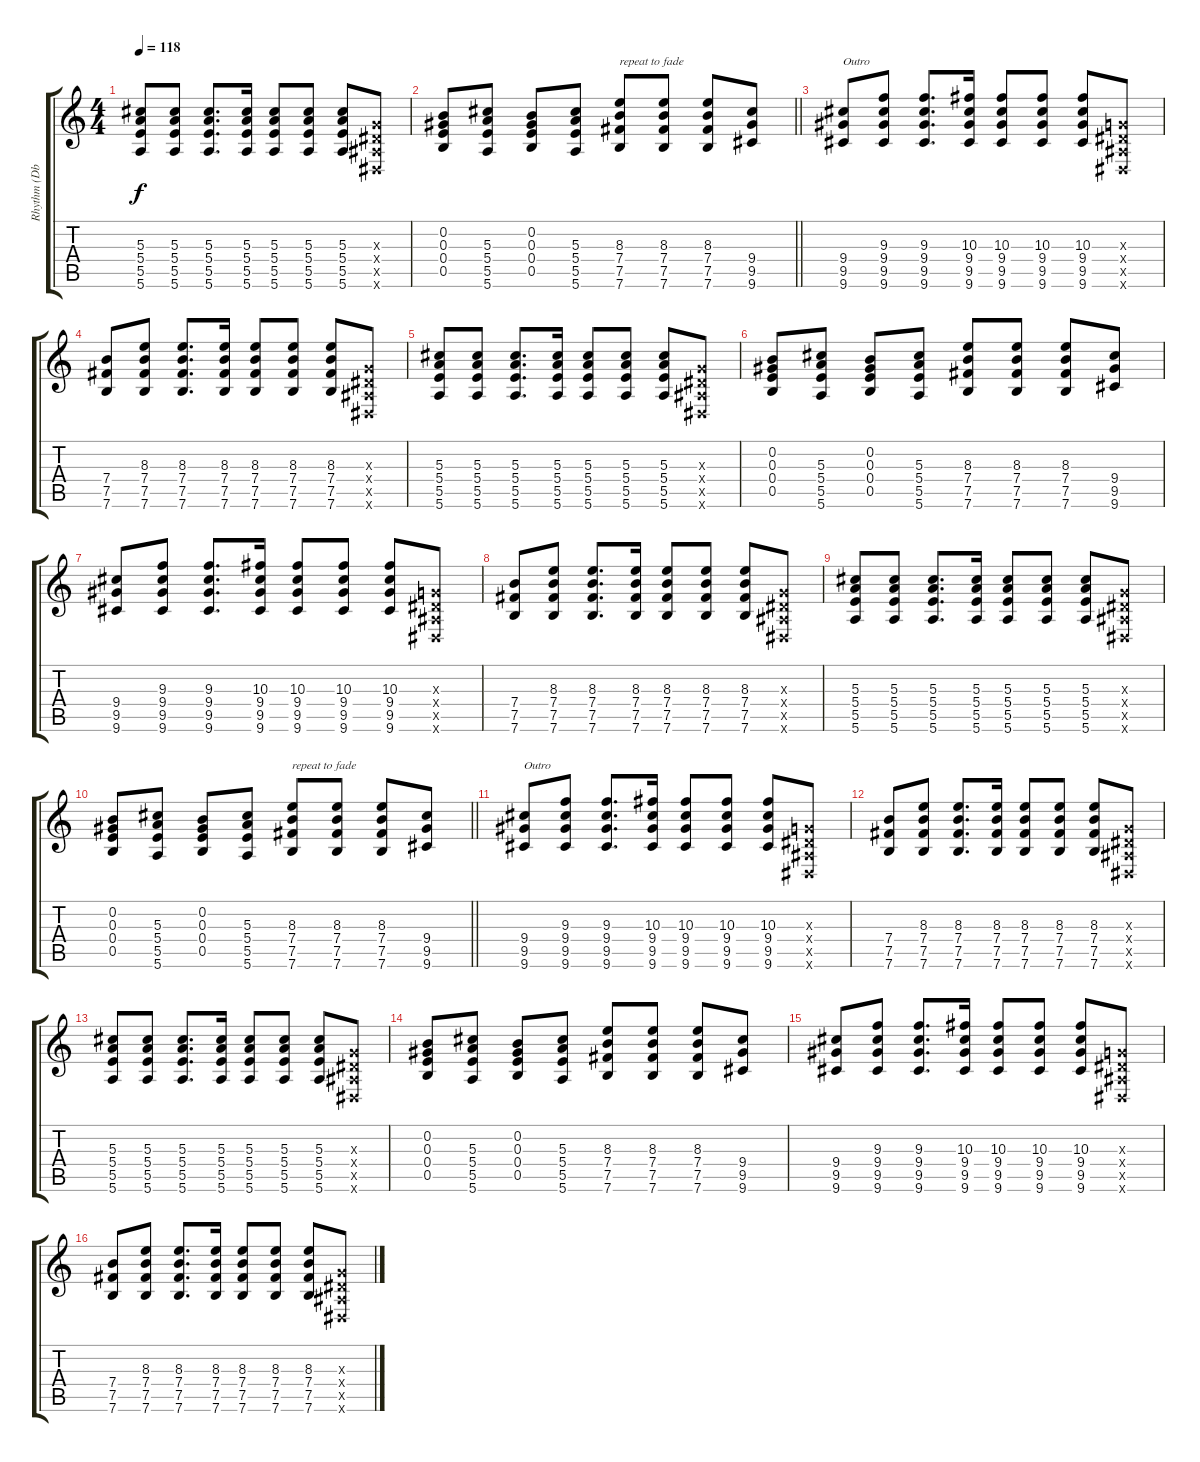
\track ("Rhythm (Dbl Track)" "Rhythm (Db") {instrument electricguitarjazz}
\staff {score tabs}
\tuning (E4 B3 Ab3 E3 B2 E2) {hide}
\ts (4 4)
\tempo 118
\clef g2
\ks c
(5.3 5.4 5.5 5.6).8{dy f} (5.3 5.4 5.5 5.6).8 (5.3 5.4 5.5 5.6).8{d} (5.3 5.4 5.5 5.6).16 (5.3 5.4 5.5 5.6).8 (5.3 5.4 5.5 5.6).8 (5.3 5.4 5.5 5.6).8 (-1.3{x} -1.4{x} -1.5{x} -1.6{x}).8 |
\barLineRight lightlight
(0.2 0.3 0.4 0.5).8 (5.3 5.4 5.5 5.6).8 (0.2 0.3 0.4 0.5).8 (5.3 5.4 5.5 5.6).8 (8.3 7.4 7.5 7.6).8{txt "repeat to fade"} (8.3 7.4 7.5 7.6).8 (8.3 7.4 7.5 7.6).8 (9.4 9.5 9.6).8 |
(9.4 9.5 9.6).8{txt "Outro"} (9.3 9.4 9.5 9.6).8 (9.3 9.4 9.5 9.6).8{d} (10.3 9.4 9.5 9.6).16 (10.3 9.4 9.5 9.6).8 (10.3 9.4 9.5 9.6).8 (10.3 9.4 9.5 9.6).8 (-1.3{x} -1.4{x} -1.5{x} -1.6{x}).8 |
(7.4 7.5 7.6).8 (8.3 7.4 7.5 7.6).8 (8.3 7.4 7.5 7.6).8{d} (8.3 7.4 7.5 7.6).16 (8.3 7.4 7.5 7.6).8 (8.3 7.4 7.5 7.6).8 (8.3 7.4 7.5 7.6).8 (-1.3{x} -1.4{x} -1.5{x} -1.6{x}).8 |
(5.3 5.4 5.5 5.6).8 (5.3 5.4 5.5 5.6).8 (5.3 5.4 5.5 5.6).8{d} (5.3 5.4 5.5 5.6).16 (5.3 5.4 5.5 5.6).8 (5.3 5.4 5.5 5.6).8 (5.3 5.4 5.5 5.6).8 (-1.3{x} -1.4{x} -1.5{x} -1.6{x}).8 |
(0.2 0.3 0.4 0.5).8 (5.3 5.4 5.5 5.6).8 (0.2 0.3 0.4 0.5).8 (5.3 5.4 5.5 5.6).8 (8.3 7.4 7.5 7.6).8 (8.3 7.4 7.5 7.6).8 (8.3 7.4 7.5 7.6).8 (9.4 9.5 9.6).8 |
(9.4 9.5 9.6).8 (9.3 9.4 9.5 9.6).8 (9.3 9.4 9.5 9.6).8{d} (10.3 9.4 9.5 9.6).16 (10.3 9.4 9.5 9.6).8 (10.3 9.4 9.5 9.6).8 (10.3 9.4 9.5 9.6).8 (-1.3{x} -1.4{x} -1.5{x} -1.6{x}).8 |
(7.4 7.5 7.6).8 (8.3 7.4 7.5 7.6).8 (8.3 7.4 7.5 7.6).8{d} (8.3 7.4 7.5 7.6).16 (8.3 7.4 7.5 7.6).8 (8.3 7.4 7.5 7.6).8 (8.3 7.4 7.5 7.6).8 (-1.3{x} -1.4{x} -1.5{x} -1.6{x}).8 |
(5.3 5.4 5.5 5.6).8 (5.3 5.4 5.5 5.6).8 (5.3 5.4 5.5 5.6).8{d} (5.3 5.4 5.5 5.6).16 (5.3 5.4 5.5 5.6).8 (5.3 5.4 5.5 5.6).8 (5.3 5.4 5.5 5.6).8 (-1.3{x} -1.4{x} -1.5{x} -1.6{x}).8 |
\barLineRight lightlight
(0.2 0.3 0.4 0.5).8 (5.3 5.4 5.5 5.6).8 (0.2 0.3 0.4 0.5).8 (5.3 5.4 5.5 5.6).8 (8.3 7.4 7.5 7.6).8{txt "repeat to fade"} (8.3 7.4 7.5 7.6).8 (8.3 7.4 7.5 7.6).8 (9.4 9.5 9.6).8 |
(9.4 9.5 9.6).8{txt "Outro"} (9.3 9.4 9.5 9.6).8 (9.3 9.4 9.5 9.6).8{d} (10.3 9.4 9.5 9.6).16 (10.3 9.4 9.5 9.6).8 (10.3 9.4 9.5 9.6).8 (10.3 9.4 9.5 9.6).8 (-1.3{x} -1.4{x} -1.5{x} -1.6{x}).8 |
(7.4 7.5 7.6).8 (8.3 7.4 7.5 7.6).8 (8.3 7.4 7.5 7.6).8{d} (8.3 7.4 7.5 7.6).16 (8.3 7.4 7.5 7.6).8 (8.3 7.4 7.5 7.6).8 (8.3 7.4 7.5 7.6).8 (-1.3{x} -1.4{x} -1.5{x} -1.6{x}).8 |
(5.3 5.4 5.5 5.6).8 (5.3 5.4 5.5 5.6).8 (5.3 5.4 5.5 5.6).8{d} (5.3 5.4 5.5 5.6).16 (5.3 5.4 5.5 5.6).8 (5.3 5.4 5.5 5.6).8 (5.3 5.4 5.5 5.6).8 (-1.3{x} -1.4{x} -1.5{x} -1.6{x}).8 |
(0.2 0.3 0.4 0.5).8 (5.3 5.4 5.5 5.6).8 (0.2 0.3 0.4 0.5).8 (5.3 5.4 5.5 5.6).8 (8.3 7.4 7.5 7.6).8 (8.3 7.4 7.5 7.6).8 (8.3 7.4 7.5 7.6).8 (9.4 9.5 9.6).8 |
(9.4 9.5 9.6).8 (9.3 9.4 9.5 9.6).8 (9.3 9.4 9.5 9.6).8{d} (10.3 9.4 9.5 9.6).16 (10.3 9.4 9.5 9.6).8 (10.3 9.4 9.5 9.6).8 (10.3 9.4 9.5 9.6).8 (-1.3{x} -1.4{x} -1.5{x} -1.6{x}).8 |
(7.4 7.5 7.6).8 (8.3 7.4 7.5 7.6).8 (8.3 7.4 7.5 7.6).8{d} (8.3 7.4 7.5 7.6).16 (8.3 7.4 7.5 7.6).8 (8.3 7.4 7.5 7.6).8 (8.3 7.4 7.5 7.6).8 (-1.3{x} -1.4{x} -1.5{x} -1.6{x}).8
